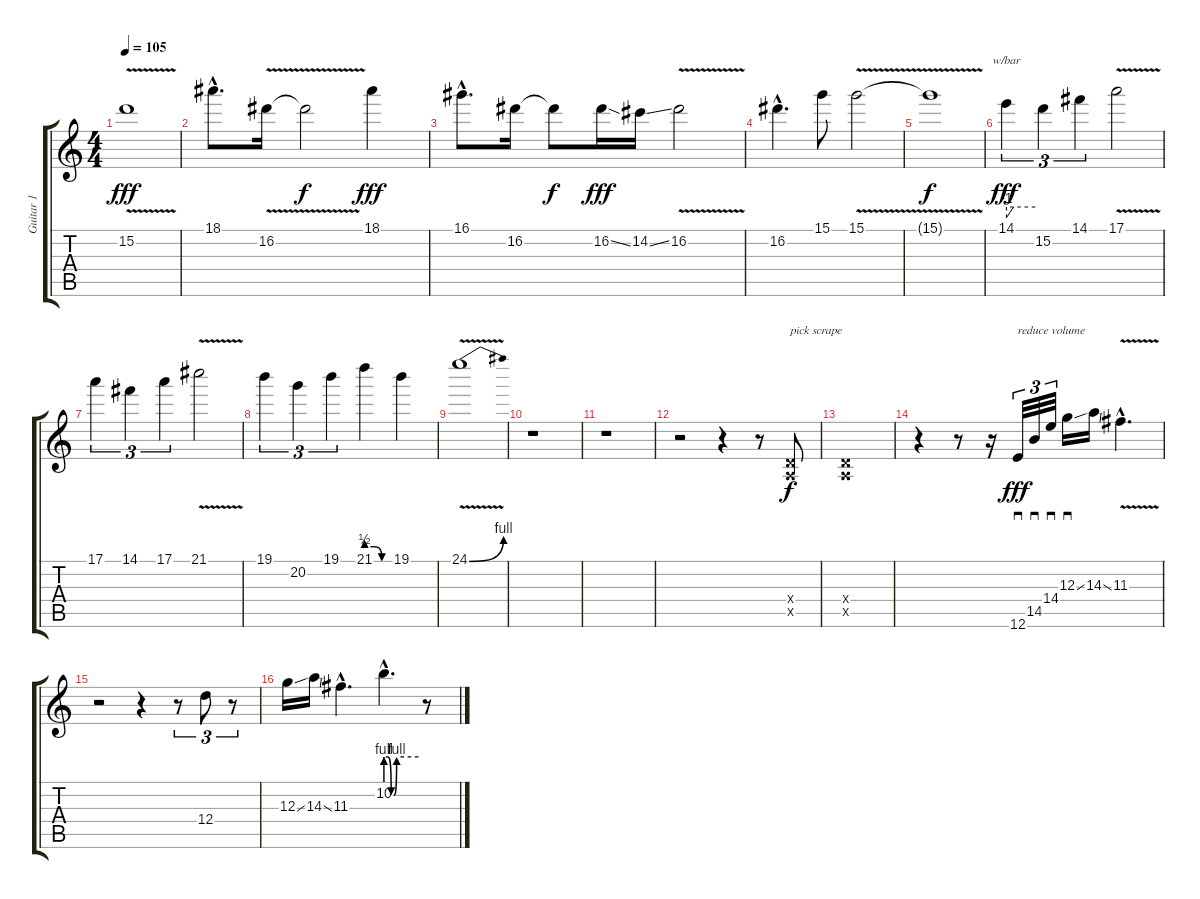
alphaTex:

\track ("Guitar 1" "Guitar 1") {instrument distortionguitar}
\staff {score tabs}
\tuning (E4 B3 G3 D3 A2 E2) {hide}
\ts (4 4)
\tempo 105
\clef g2
\ks c
15.2{v}.1{dy fff} |
18.1{hac}.8{d} 16.2{v}.16 16.2{t}.2{dy f} 18.1.4{dy fff} |
16.1{hac}.8{d} 16.2.16 16.2{t}.8{dy f} 16.2{ss}.16{dy fff} 14.2{ss}.16 16.2{v}.2 |
16.2{hac}.4{d} 15.1.8 15.1{v}.2 |
15.1{t}.1{dy f} |
14.1.4{tu (3 2) tbe (custom default 0 -4 15 0 60 0) dy fff} 15.2.4{tu (3 2)} 14.1.4{tu (3 2)} 17.1{v}.2 |
17.1.4{tu (3 2)} 14.1.4{tu (3 2)} 17.1.4{tu (3 2)} 21.1{v}.2 |
19.1.4{tu (3 2)} 20.2.4{tu (3 2)} 19.1.4{tu (3 2)} 21.1{be (custom 0 2 20 2 40 0 60 0)}.4 19.1.4 |
24.1{be (bend 0 0 60 4) v}.1 |
r.1 |
r.1 |
r.2 r.4 r.8 (0.4{x} 0.5{x}).8{txt "pick scrape" dy f} |
(0.4{x} 0.5{x}).1 |
r.4 r.8 r.16 12.6.32{sd tu (3 2) txt "reduce volume" dy fff} 14.5.32{sd tu (3 2)} 14.4.32{sd tu (3 2)} 12.3{ss}.16{sd} 14.3{ss}.16 11.3{v hac}.4{d} |
r.2 r.4 r.8{tu (3 2)} 12.4.8{tu (3 2)} r.8{tu (3 2)} |
12.3{ss}.16 14.3{ss}.16 11.3{hac}.4{d} 10.2{be (custom 0 4 4 4 10 0 15 0 20 4 60 4) hac}.4{d} r.8
